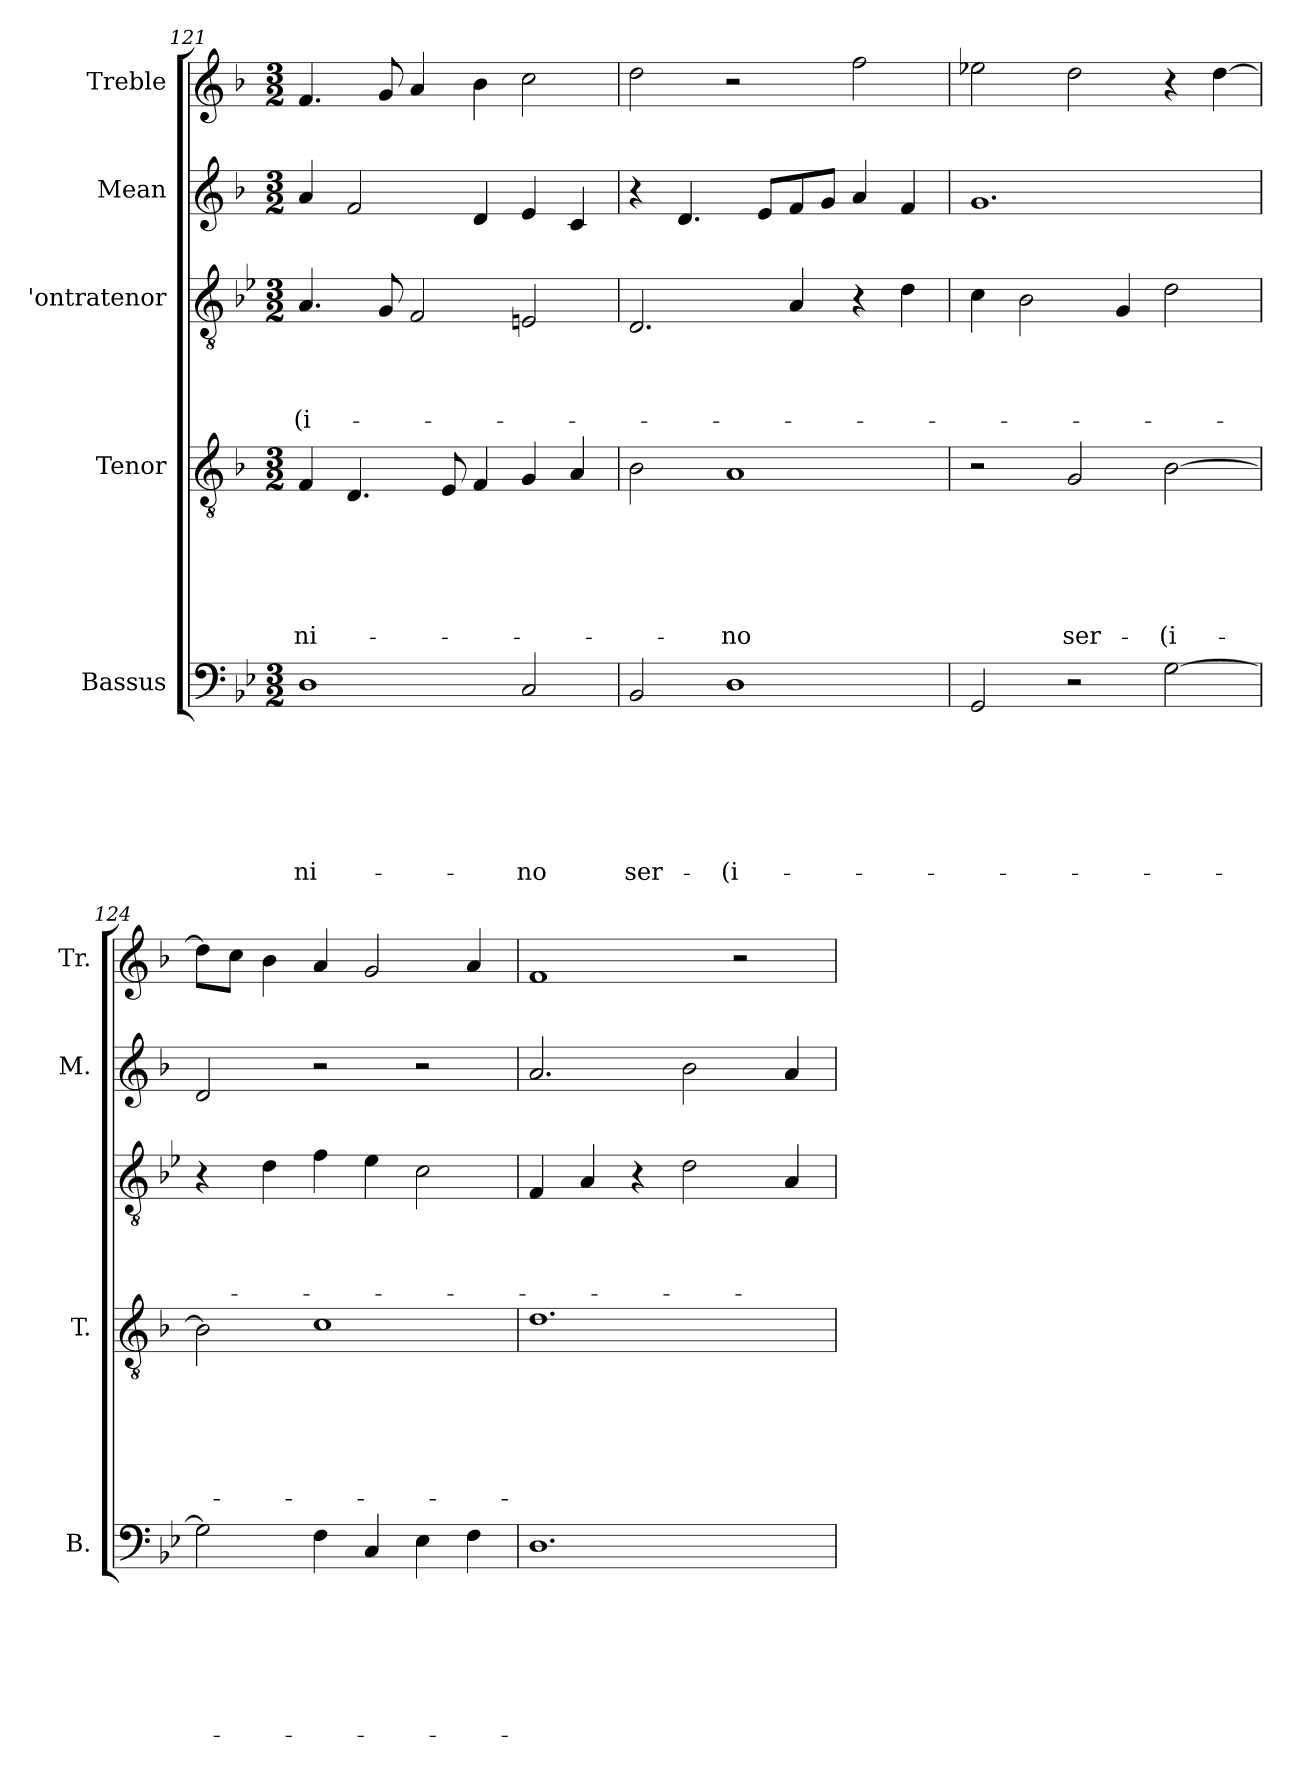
**kern	**text	**text	**text	**text	**text	**text	**text	**kern	**text	**text	**text	**text	**text	**text	**kern	**text	**text	**text	**text	**kern	**kern
*part5	*part5	*part5	*part5	*part5	*part5	*part5	*part5	*part4	*part4	*part4	*part4	*part4	*part4	*part4	*part3	*part3	*part3	*part3	*part3	*part2	*part1
*staff5	*staff5	*staff5	*staff5	*staff5	*staff5	*staff5	*staff5	*staff4	*staff4	*staff4	*staff4	*staff4	*staff4	*staff4	*staff3	*staff3	*staff3	*staff3	*staff3	*staff2	*staff1
*I"Bassus	*	*	*	*	*	*	*	*I"Tenor	*	*	*	*	*	*	*I"'ontratenor	*	*	*	*	*I"Mean	*I"Treble
*I'B.	*	*	*	*	*	*	*	*I'T.	*	*	*	*	*	*	*	*	*	*	*	*I'M.	*I'Tr.
*clefF4	*	*	*	*	*	*	*	*clefGv2	*	*	*	*	*	*	*clefGv2	*	*	*	*	*clefG2	*clefG2
*	*	*	*	*	*	*	*	*ITrd-3c-5	*	*	*	*	*	*	*	*	*	*	*	*ITrd-3c-5	*ITrd-3c-5
*k[b-e-]	*	*	*	*	*	*	*	*k[b-e-]	*	*	*	*	*	*	*k[b-e-]	*	*	*	*	*k[b-e-]	*k[b-e-]
*B-:	*	*	*	*	*	*	*	*B-:	*	*	*	*	*	*	*B-:	*	*	*	*	*B-:	*B-:
*M3/2	*	*	*	*	*	*	*	*M3/2	*	*	*	*	*	*	*M3/2	*	*	*	*	*M3/2	*M3/2
=121	=121	=121	=121	=121	=121	=121	=121	=121	=121	=121	=121	=121	=121	=121	=121	=121	=121	=121	=121	=121	=121
!	!	!	!	!	!	!	!LO:LY:b	!	!	!	!	!	!	!LO:LY:b	!	!	!	!	!LO:LY:b	!	!
1D	.	.	.	.	.	.	-ni-	4B-/	.	.	.	.	.	-ni-	4.A/	.	.	.	-(i-	4dd/	4.b-/
.	.	.	.	.	.	.	.	4.G/	.	.	.	.	.	.	.	.	.	.	.	2b-/	.
.	.	.	.	.	.	.	.	.	.	.	.	.	.	.	8G/	.	.	.	.	.	8cc/
.	.	.	.	.	.	.	.	.	.	.	.	.	.	.	2F/	.	.	.	.	.	4dd/
.	.	.	.	.	.	.	.	8A/	.	.	.	.	.	.	.	.	.	.	.	.	.
.	.	.	.	.	.	.	.	4B-/	.	.	.	.	.	.	.	.	.	.	.	4g/	4ee-\
!	!	!	!	!	!	!	!LO:LY:b	!	!	!	!	!	!	!	!	!	!	!	!	!	!
2C/	.	.	.	.	.	.	-no	4c/	.	.	.	.	.	.	2E/	.	.	.	.	4a/	2ff\
.	.	.	.	.	.	.	.	4d/	.	.	.	.	.	.	.	.	.	.	.	4f/	.
!!LO:PB:g=z
=122	=122	=122	=122	=122	=122	=122	=122	=122	=122	=122	=122	=122	=122	=122	=122	=122	=122	=122	=122	=122	=122
!	!	!	!	!	!	!	!LO:LY:b	!	!	!	!	!	!	!	!	!	!	!	!	!	!
2BB-/	.	.	.	.	.	.	ser-	2e-\	.	.	.	.	.	.	2.D/	.	.	.	.	4r	2gg\
.	.	.	.	.	.	.	.	.	.	.	.	.	.	.	.	.	.	.	.	4.g/	.
!	!	!	!	!	!	!	!LO:LY:b	!	!	!	!	!	!	!LO:LY:b	!	!	!	!	!	!	!
1D	.	.	.	.	.	.	-(i-	1d	.	.	.	.	.	-no	.	.	.	.	.	.	2r
.	.	.	.	.	.	.	.	.	.	.	.	.	.	.	.	.	.	.	.	8a/L	.
.	.	.	.	.	.	.	.	.	.	.	.	.	.	.	4A/	.	.	.	.	8b-/	.
.	.	.	.	.	.	.	.	.	.	.	.	.	.	.	.	.	.	.	.	8cc/J	.
.	.	.	.	.	.	.	.	.	.	.	.	.	.	.	4r	.	.	.	.	4dd/	2bb-\
.	.	.	.	.	.	.	.	.	.	.	.	.	.	.	4d\	.	.	.	.	4b-/	.
=123	=123	=123	=123	=123	=123	=123	=123	=123	=123	=123	=123	=123	=123	=123	=123	=123	=123	=123	=123	=123	=123
2GG/	.	.	.	.	.	.	.	2r	.	.	.	.	.	.	4c\	.	.	.	.	1.cc	2aa-X\
.	.	.	.	.	.	.	.	.	.	.	.	.	.	.	2B-\	.	.	.	.	.	.
!	!	!	!	!	!	!	!	!	!	!	!	!	!	!LO:LY:b	!	!	!	!	!	!	!
2r	.	.	.	.	.	.	.	2c/	.	.	.	.	.	ser-	.	.	.	.	.	.	2gg\
.	.	.	.	.	.	.	.	.	.	.	.	.	.	.	4G/	.	.	.	.	.	.
!	!	!	!	!	!	!	!	!	!	!	!	!	!	!LO:LY:b	!	!	!	!	!	!	!
[>2G\	.	.	.	.	.	.	.	[>2e-\	.	.	.	.	.	-(i-	2d\	.	.	.	.	.	4r
.	.	.	.	.	.	.	.	.	.	.	.	.	.	.	.	.	.	.	.	.	[>4gg\
=124	=124	=124	=124	=124	=124	=124	=124	=124	=124	=124	=124	=124	=124	=124	=124	=124	=124	=124	=124	=124	=124
2G\]	.	.	.	.	.	.	.	2e-\]	.	.	.	.	.	.	4r	.	.	.	.	2g/	8gg\L]
.	.	.	.	.	.	.	.	.	.	.	.	.	.	.	.	.	.	.	.	.	8ff\J
.	.	.	.	.	.	.	.	.	.	.	.	.	.	.	4d\	.	.	.	.	.	4ee-\
4F\	.	.	.	.	.	.	.	1f	.	.	.	.	.	.	4f\	.	.	.	.	2r	4dd/
4C/	.	.	.	.	.	.	.	.	.	.	.	.	.	.	4e-\	.	.	.	.	.	2cc/
4E-\	.	.	.	.	.	.	.	.	.	.	.	.	.	.	2c\	.	.	.	.	2r	.
4F\	.	.	.	.	.	.	.	.	.	.	.	.	.	.	.	.	.	.	.	.	4dd/
=125	=125	=125	=125	=125	=125	=125	=125	=125	=125	=125	=125	=125	=125	=125	=125	=125	=125	=125	=125	=125	=125
1.D	.	.	.	.	.	.	.	1.g	.	.	.	.	.	.	4F/	.	.	.	.	2.dd/	1b-
.	.	.	.	.	.	.	.	.	.	.	.	.	.	.	4A/	.	.	.	.	.	.
.	.	.	.	.	.	.	.	.	.	.	.	.	.	.	4r	.	.	.	.	.	.
.	.	.	.	.	.	.	.	.	.	.	.	.	.	.	2d\	.	.	.	.	2ee-\	.
.	.	.	.	.	.	.	.	.	.	.	.	.	.	.	.	.	.	.	.	.	2r
.	.	.	.	.	.	.	.	.	.	.	.	.	.	.	4A/	.	.	.	.	4dd/	.
=	=	=	=	=	=	=	=	=	=	=	=	=	=	=	=	=	=	=	=	=	=
*-	*-	*-	*-	*-	*-	*-	*-	*-	*-	*-	*-	*-	*-	*-	*-	*-	*-	*-	*-	*-	*-
